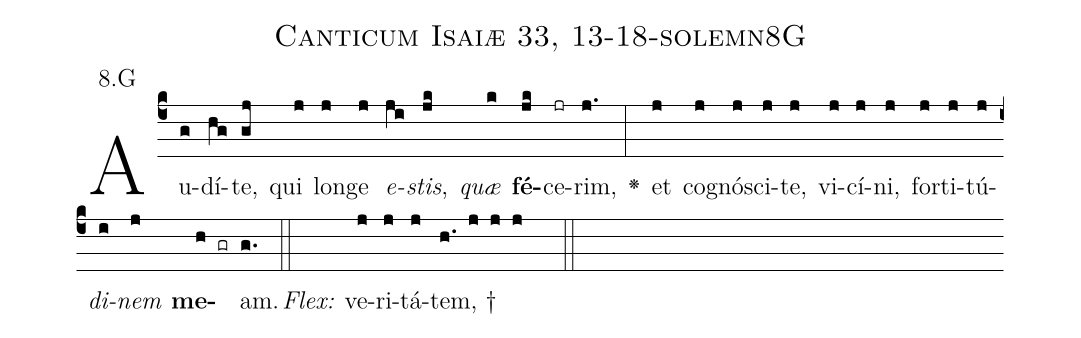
name: Canticum Isaiæ 33, 13-18-solemn8G;
annotation: 8.G;
%%
(c4)Au(g)dí(hg)te,(gj) qui(j) lon(j)ge(j) <i>e</i>(ji)<i>stis</i>,(jk) <i>quæ</i>(k) <b>fé</b>(jk)ce(jr)rim,(j.) <v>\greheightstar</v>(:) et(j) co(j)gnó(j)sci(j)te,(j) vi(j)cí(j)ni,(j) for(j)ti(j)tú(j)<i>di</i>(i)<i>nem</i>(j) <b>me</b>(h gr)am.(g.) (::)
<i>Flex:</i>()  ve(j)ri(j)tá(j)tem, †(h. j j j  ::)

%E(j) u(j) o(i) u(j) a(h) e.(g.) (::)
